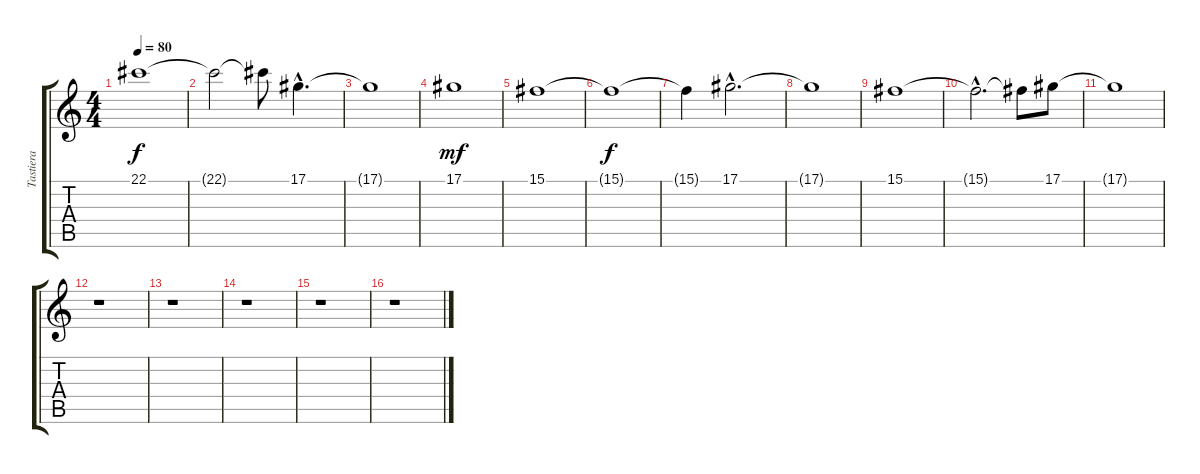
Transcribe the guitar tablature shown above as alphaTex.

\track ("Tastiera" "Tastiera") {instrument pad6metallic}
\staff {score tabs}
\tuning (Eb4 Bb3 Gb3 Db3 Ab2 Eb2) {hide}
\ts (4 4)
\tempo 80
\clef g2
\ks c
22.1{t}.1{dy f} |
22.1{t}.2 22.1{t}.8 17.1{hac}.4{d} |
17.1{t}.1 |
17.1.1{dy mf} |
15.1.1 |
15.1{t}.1{dy f} |
15.1{t}.4 17.1{hac}.2{d} |
17.1{t}.1 |
15.1.1 |
15.1{hac t}.2{d} 15.1{t}.8 17.1.8 |
17.1{t}.1 |
r.1 |
r.1 |
r.1 |
r.1 |
r.1
